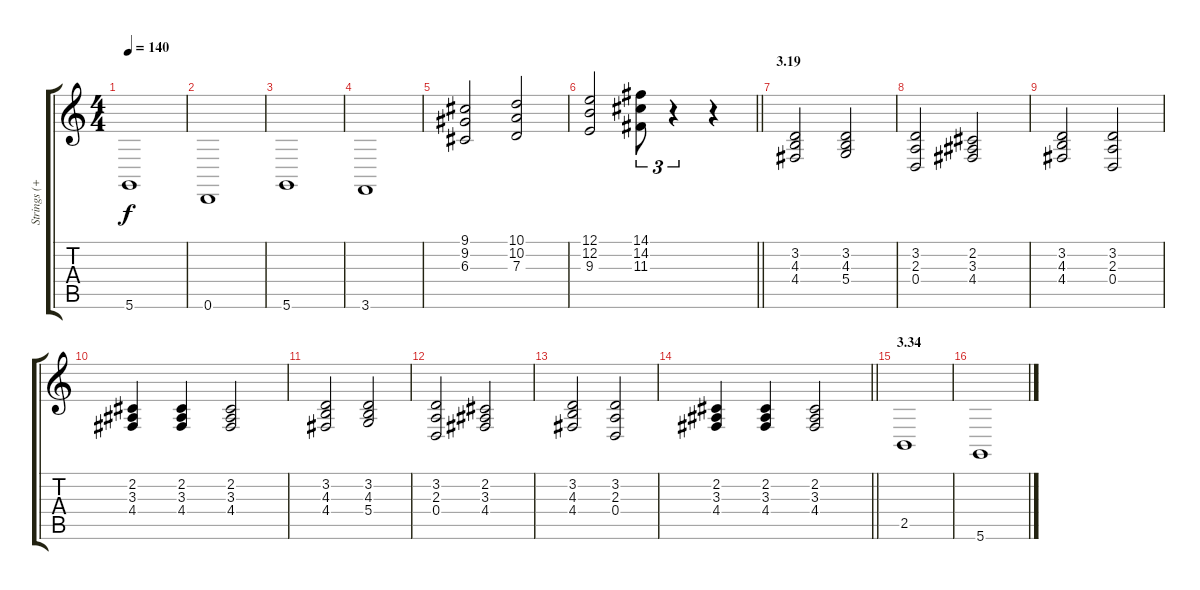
\track ("Strings (+Piccolo)" "Strings (+") {instrument tremolostrings}
\staff {score tabs}
\tuning (E4 B3 G3 D3 A2 D2) {hide}
\ts (4 4)
\tempo 140
\clef g2
\ks c
5.6.1{dy f} |
0.6.1 |
5.6.1 |
3.6.1 |
(9.1 9.2 6.3).2 (10.1 10.2 7.3).2 |
\barLineRight lightlight
(12.1 12.2 9.3).2 (14.1 14.2 11.3).8{tu (3 2)} r.4{tu (3 2)} r.4 |
\section ("" "3.19")
(3.2 4.3 4.4).2 (3.2 4.3 5.4).2 |
(3.2 2.3 0.4).2 (2.2 3.3 4.4).2 |
(3.2 4.3 4.4).2 (3.2 2.3 0.4).2 |
(2.2 3.3 4.4).4 (2.2 3.3 4.4).4 (2.2 3.3 4.4).2 |
(3.2 4.3 4.4).2 (3.2 4.3 5.4).2 |
(3.2 2.3 0.4).2 (2.2 3.3 4.4).2 |
(3.2 4.3 4.4).2 (3.2 2.3 0.4).2 |
\barLineRight lightlight
(2.2 3.3 4.4).4 (2.2 3.3 4.4).4 (2.2 3.3 4.4).2 |
\section ("" "3.34")
2.5.1 |
5.6.1
